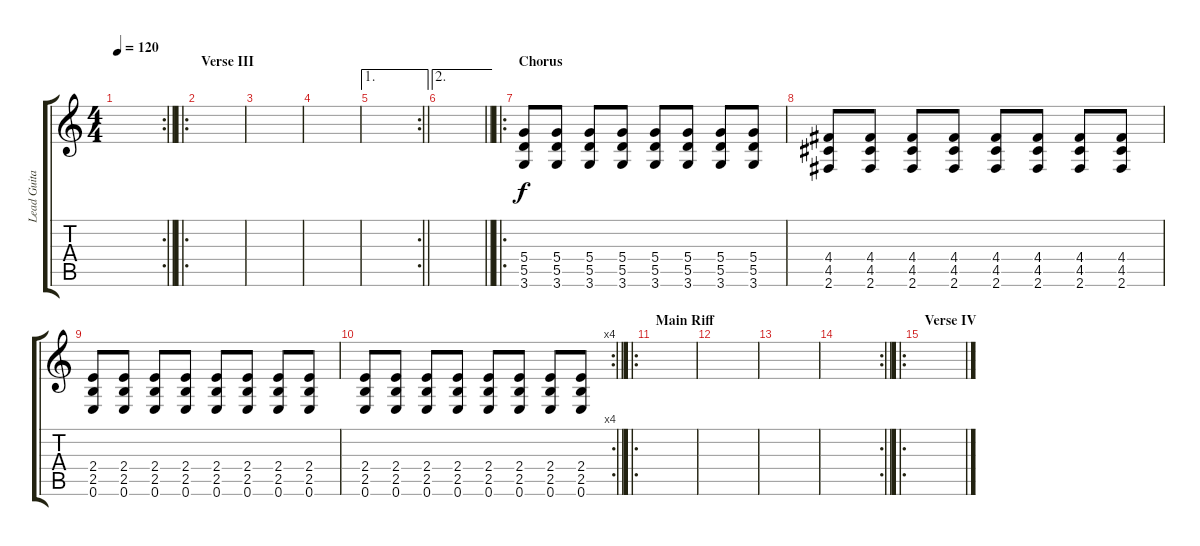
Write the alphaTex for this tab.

\track ("Lead Guitar" "Lead Guita") {instrument acousticguitarsteel}
\staff {score tabs}
\tuning (E4 B3 G3 D3 A2 E2) {hide}
\rc 2
\ts (4 4)
\tempo 120
\clef g2
\barLineRight lightlight
\ks c
|
\ro
\section ("" "Verse III")
|
|
|
\ae 1
\rc 2
\barLineRight lightlight
|
\ae 2
\barLineRight lightlight
|
\ro
\section ("" "Chorus")
(5.4 5.5 3.6).8 (5.4 5.5 3.6).8 (5.4 5.5 3.6).8 (5.4 5.5 3.6).8 (5.4 5.5 3.6).8 (5.4 5.5 3.6).8 (5.4 5.5 3.6).8 (5.4 5.5 3.6).8 |
(4.4 4.5 2.6).8 (4.4 4.5 2.6).8 (4.4 4.5 2.6).8 (4.4 4.5 2.6).8 (4.4 4.5 2.6).8 (4.4 4.5 2.6).8 (4.4 4.5 2.6).8 (4.4 4.5 2.6).8 |
(2.4 2.5 0.6).8 (2.4 2.5 0.6).8 (2.4 2.5 0.6).8 (2.4 2.5 0.6).8 (2.4 2.5 0.6).8 (2.4 2.5 0.6).8 (2.4 2.5 0.6).8 (2.4 2.5 0.6).8 |
\rc 4
\barLineRight lightlight
(2.4 2.5 0.6).8 (2.4 2.5 0.6).8 (2.4 2.5 0.6).8 (2.4 2.5 0.6).8 (2.4 2.5 0.6).8 (2.4 2.5 0.6).8 (2.4 2.5 0.6).8 (2.4 2.5 0.6).8 |
\ro
\section ("" "Main Riff")
|
|
|
\rc 2
\barLineRight lightlight
|
\ro
\section ("" "Verse IV")
